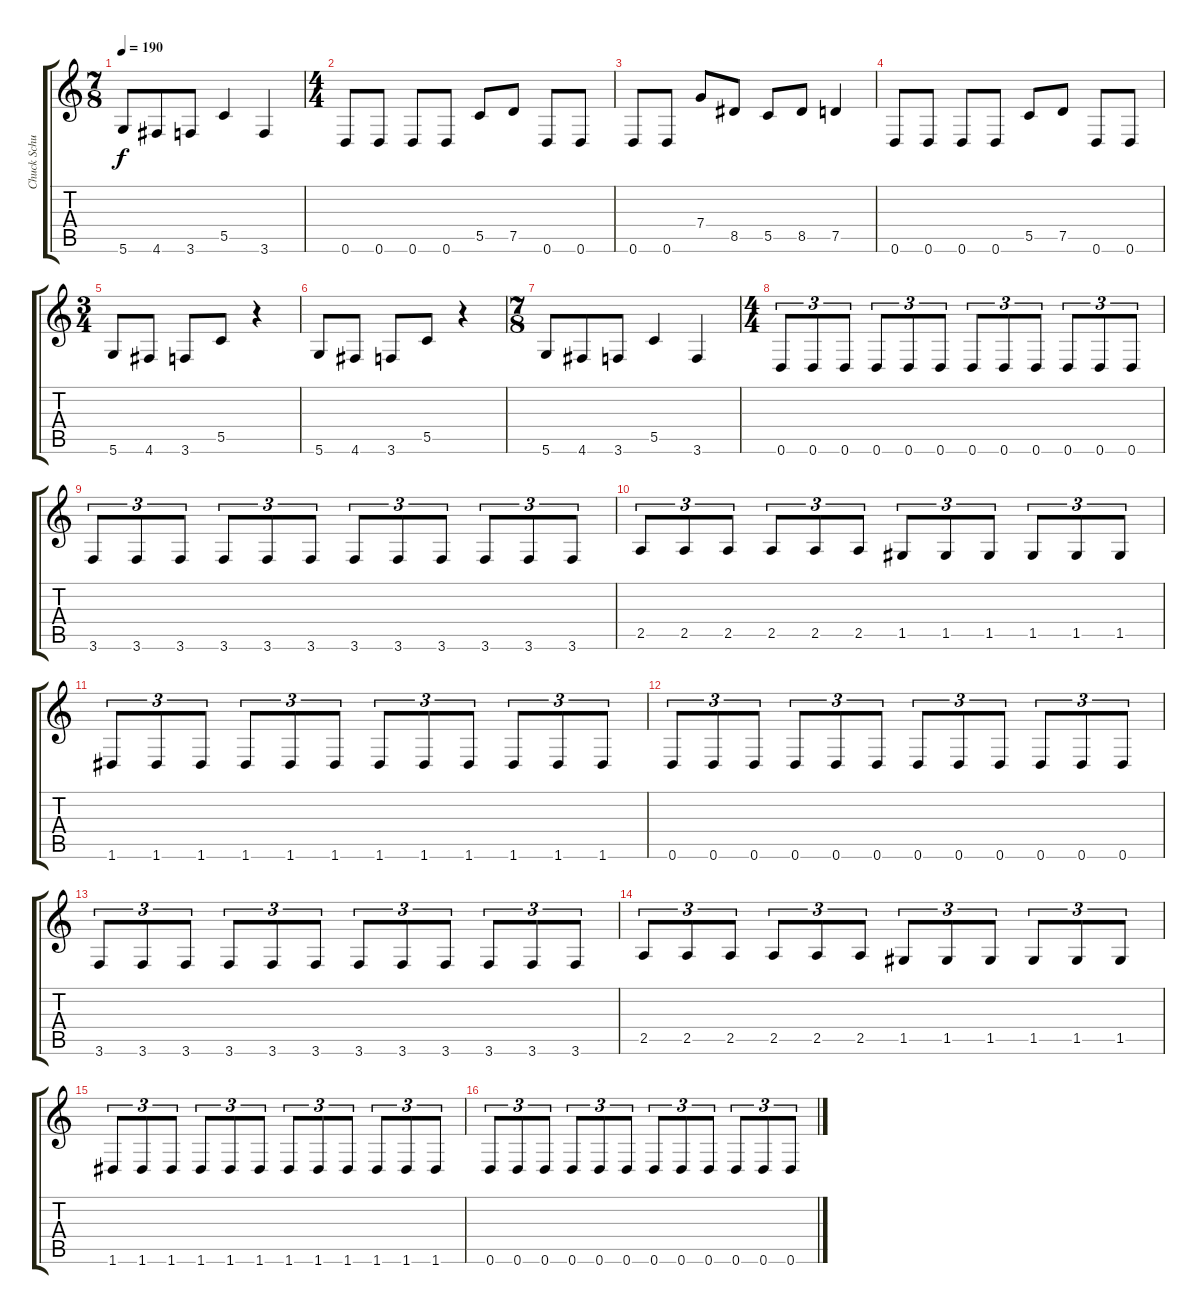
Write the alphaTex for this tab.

\track ("Chuck Schuldiner" "Chuck Schu") {instrument overdrivenguitar}
\staff {score tabs}
\tuning (D4 A3 F3 C3 G2 D2) {hide}
\ts (7 8)
\tempo 190
\clef g2
\ks c
5.6.8{dy f} 4.6.8 3.6.8 5.5.4 3.6.4 |
\ts (4 4)
0.6.8 0.6.8 0.6.8 0.6.8 5.5.8 7.5.8 0.6.8 0.6.8 |
0.6.8 0.6.8 7.4.8 8.5.8 5.5.8 8.5.8 7.5.4 |
0.6.8 0.6.8 0.6.8 0.6.8 5.5.8 7.5.8 0.6.8 0.6.8 |
\ts (3 4)
5.6.8 4.6.8 3.6.8 5.5.8 r.4 |
5.6.8 4.6.8 3.6.8 5.5.8 r.4 |
\ts (7 8)
5.6.8 4.6.8 3.6.8 5.5.4 3.6.4 |
\ts (4 4)
0.6.8{tu (3 2) balance 8} 0.6.8{tu (3 2)} 0.6.8{tu (3 2)} 0.6.8{tu (3 2)} 0.6.8{tu (3 2)} 0.6.8{tu (3 2)} 0.6.8{tu (3 2)} 0.6.8{tu (3 2)} 0.6.8{tu (3 2)} 0.6.8{tu (3 2)} 0.6.8{tu (3 2)} 0.6.8{tu (3 2)} |
3.6.8{tu (3 2)} 3.6.8{tu (3 2)} 3.6.8{tu (3 2)} 3.6.8{tu (3 2)} 3.6.8{tu (3 2)} 3.6.8{tu (3 2)} 3.6.8{tu (3 2)} 3.6.8{tu (3 2)} 3.6.8{tu (3 2)} 3.6.8{tu (3 2)} 3.6.8{tu (3 2)} 3.6.8{tu (3 2)} |
2.5.8{tu (3 2)} 2.5.8{tu (3 2)} 2.5.8{tu (3 2)} 2.5.8{tu (3 2)} 2.5.8{tu (3 2)} 2.5.8{tu (3 2)} 1.5.8{tu (3 2)} 1.5.8{tu (3 2)} 1.5.8{tu (3 2)} 1.5.8{tu (3 2)} 1.5.8{tu (3 2)} 1.5.8{tu (3 2)} |
1.6.8{tu (3 2)} 1.6.8{tu (3 2)} 1.6.8{tu (3 2)} 1.6.8{tu (3 2)} 1.6.8{tu (3 2)} 1.6.8{tu (3 2)} 1.6.8{tu (3 2)} 1.6.8{tu (3 2)} 1.6.8{tu (3 2)} 1.6.8{tu (3 2)} 1.6.8{tu (3 2)} 1.6.8{tu (3 2)} |
0.6.8{tu (3 2)} 0.6.8{tu (3 2)} 0.6.8{tu (3 2)} 0.6.8{tu (3 2)} 0.6.8{tu (3 2)} 0.6.8{tu (3 2)} 0.6.8{tu (3 2)} 0.6.8{tu (3 2)} 0.6.8{tu (3 2)} 0.6.8{tu (3 2)} 0.6.8{tu (3 2)} 0.6.8{tu (3 2)} |
3.6.8{tu (3 2)} 3.6.8{tu (3 2)} 3.6.8{tu (3 2)} 3.6.8{tu (3 2)} 3.6.8{tu (3 2)} 3.6.8{tu (3 2)} 3.6.8{tu (3 2)} 3.6.8{tu (3 2)} 3.6.8{tu (3 2)} 3.6.8{tu (3 2)} 3.6.8{tu (3 2)} 3.6.8{tu (3 2)} |
2.5.8{tu (3 2)} 2.5.8{tu (3 2)} 2.5.8{tu (3 2)} 2.5.8{tu (3 2)} 2.5.8{tu (3 2)} 2.5.8{tu (3 2)} 1.5.8{tu (3 2)} 1.5.8{tu (3 2)} 1.5.8{tu (3 2)} 1.5.8{tu (3 2)} 1.5.8{tu (3 2)} 1.5.8{tu (3 2)} |
1.6.8{tu (3 2)} 1.6.8{tu (3 2)} 1.6.8{tu (3 2)} 1.6.8{tu (3 2)} 1.6.8{tu (3 2)} 1.6.8{tu (3 2)} 1.6.8{tu (3 2)} 1.6.8{tu (3 2)} 1.6.8{tu (3 2)} 1.6.8{tu (3 2)} 1.6.8{tu (3 2)} 1.6.8{tu (3 2)} |
0.6.8{tu (3 2) balance 16} 0.6.8{tu (3 2)} 0.6.8{tu (3 2)} 0.6.8{tu (3 2)} 0.6.8{tu (3 2)} 0.6.8{tu (3 2)} 0.6.8{tu (3 2)} 0.6.8{tu (3 2)} 0.6.8{tu (3 2)} 0.6.8{tu (3 2)} 0.6.8{tu (3 2)} 0.6.8{tu (3 2)}
